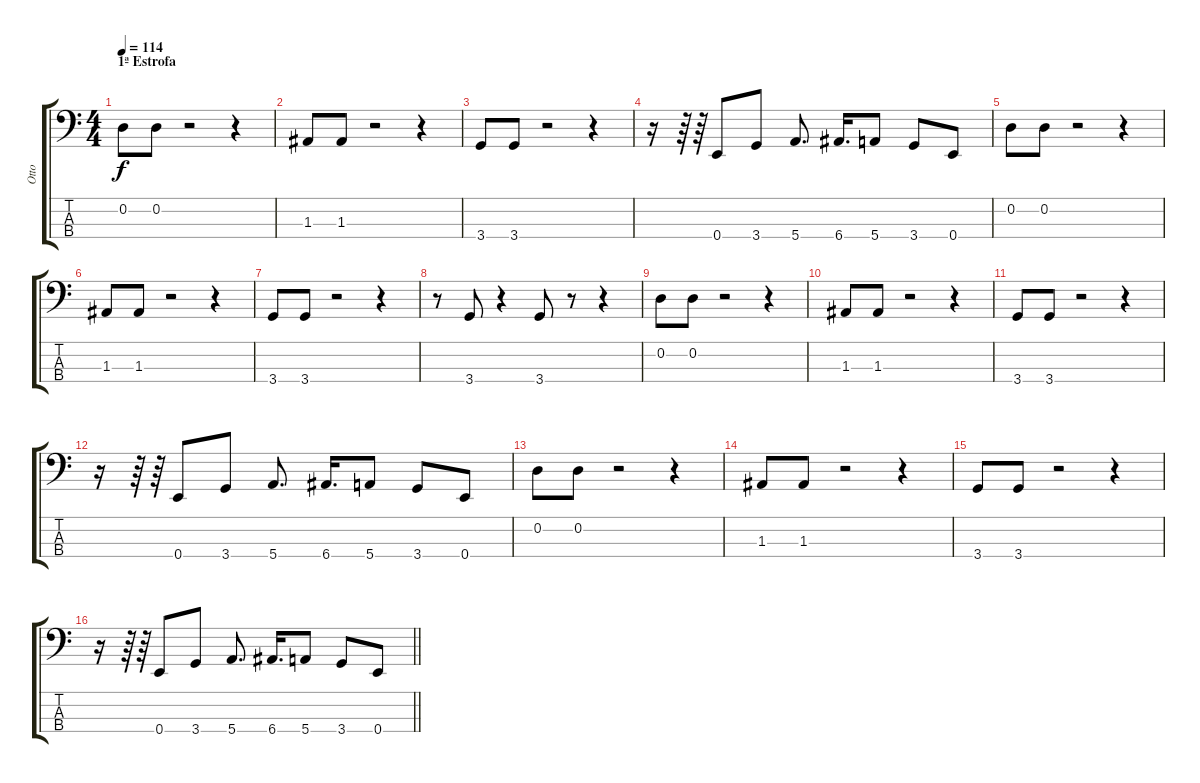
\track ("Otto" "Otto") {instrument electricbassfinger}
\staff {score tabs}
\tuning (G2 D2 A1 E1) {hide}
\ts (4 4)
\section ("" "1ª Estrofa")
\tempo 114
\clef f4
\ks c
0.2.8{dy f} 0.2.8 r.2 r.4 |
1.3.8 1.3.8 r.2 r.4 |
3.4.8 3.4.8 r.2 r.4 |
r.16 r.64 r.64 0.4.8 3.4.8 5.4.8{d} 6.4.16{d} 5.4.8 3.4.8 0.4.8 |
0.2.8 0.2.8 r.2 r.4 |
1.3.8 1.3.8 r.2 r.4 |
3.4.8 3.4.8 r.2 r.4 |
r.8 3.4.8 r.4 3.4.8 r.8 r.4 |
0.2.8 0.2.8 r.2 r.4 |
1.3.8 1.3.8 r.2 r.4 |
3.4.8 3.4.8 r.2 r.4 |
r.16 r.64 r.64 0.4.8 3.4.8 5.4.8{d} 6.4.16{d} 5.4.8 3.4.8 0.4.8 |
0.2.8 0.2.8 r.2 r.4 |
1.3.8 1.3.8 r.2 r.4 |
3.4.8 3.4.8 r.2 r.4 |
\barLineRight lightlight
r.16 r.64 r.64 0.4.8 3.4.8 5.4.8{d} 6.4.16{d} 5.4.8 3.4.8 0.4.8
